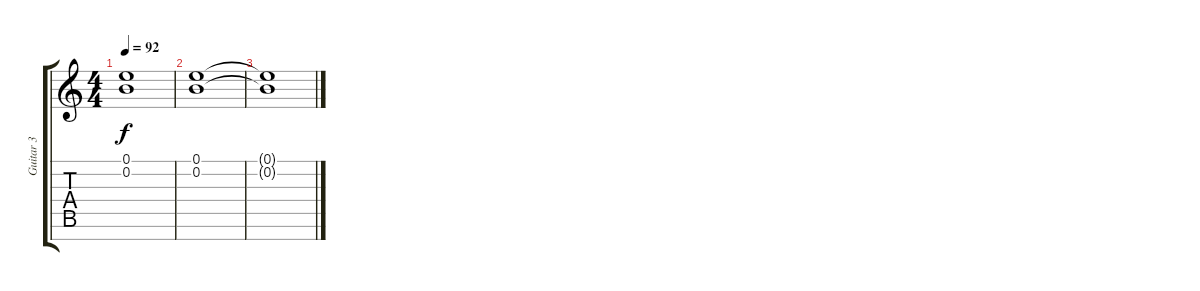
\track ("Guitar 3" "Guitar 3") {instrument electricguitarclean}
\staff {score tabs}
\tuning (E4 B3 G3 D3 A2 E2 B1) {hide}
\ts (4 4)
\tempo 92
\clef g2
\ks c
(0.1 0.2).1{dy f} |
(0.1 0.2).1 |
(0.1{t} 0.2{t}).1
